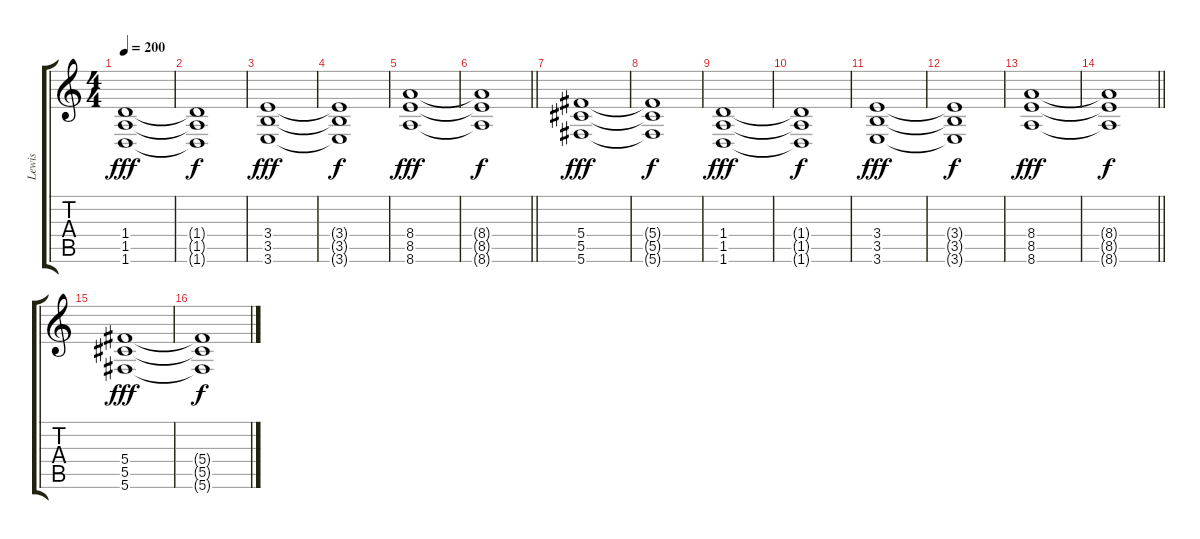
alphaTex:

\track ("Lewis" "Lewis") {instrument distortionguitar}
\staff {score tabs}
\tuning (Eb4 Bb3 Gb3 Db3 Ab2 Db2) {hide}
\ts (4 4)
\tempo 200
\clef g2
\ks c
(1.4 1.5 1.6).1{dy fff} |
(1.4{t} 1.5{t} 1.6{t}).1{dy f} |
(3.4 3.5 3.6).1{dy fff} |
(3.4{t} 3.5{t} 3.6{t}).1{dy f} |
(8.4 8.5 8.6).1{dy fff} |
\barLineRight lightlight
(8.4{t} 8.5{t} 8.6{t}).1{dy f} |
(5.4 5.5 5.6).1{dy fff} |
(5.4{t} 5.5{t} 5.6{t}).1{dy f} |
(1.4 1.5 1.6).1{dy fff} |
(1.4{t} 1.5{t} 1.6{t}).1{dy f} |
(3.4 3.5 3.6).1{dy fff} |
(3.4{t} 3.5{t} 3.6{t}).1{dy f} |
(8.4 8.5 8.6).1{dy fff} |
\barLineRight lightlight
(8.4{t} 8.5{t} 8.6{t}).1{dy f} |
(5.4 5.5 5.6).1{dy fff} |
(5.4{t} 5.5{t} 5.6{t}).1{dy f}
